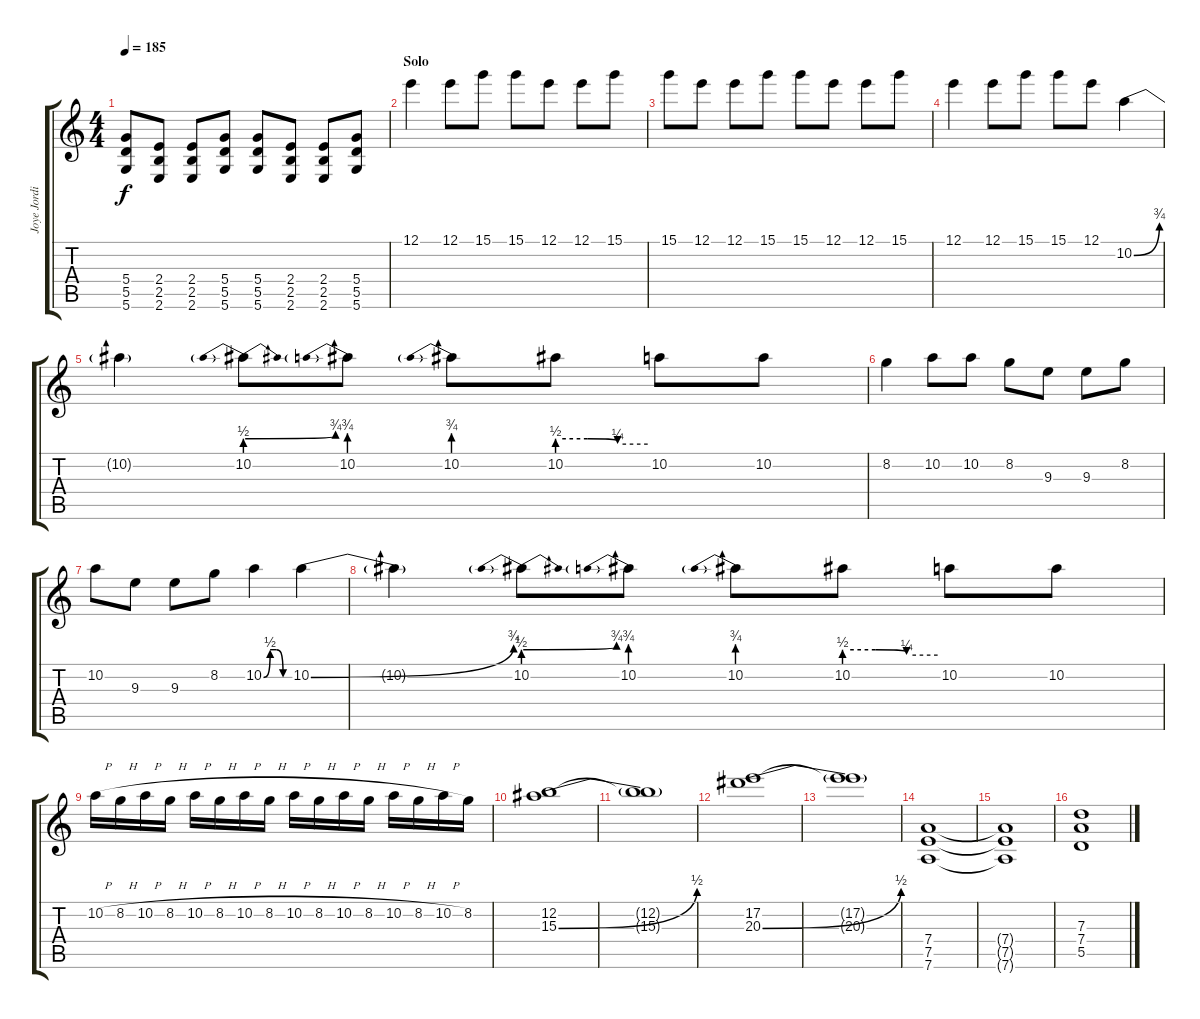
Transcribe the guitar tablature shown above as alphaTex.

\track ("Joye Jordisson" "Joye Jordi") {instrument distortionguitar}
\staff {score tabs}
\tuning (E4 B3 G3 D3 A2 D2) {hide}
\ts (4 4)
\tempo 185
\clef g2
\ks c
(5.4 5.5 5.6).8{dy f} (2.4 2.5 2.6).8 (2.4 2.5 2.6).8 (5.4 5.5 5.6).8 (5.4 5.5 5.6).8 (2.4 2.5 2.6).8 (2.4 2.5 2.6).8 (5.4 5.5 5.6).8 |
\section ("" "Solo")
12.1.4 12.1.8 15.1.8 15.1.8 12.1.8 12.1.8 15.1.8 |
15.1.8 12.1.8 12.1.8 15.1.8 15.1.8 12.1.8 12.1.8 15.1.8 |
12.1.4 12.1.8 15.1.8 15.1.8 12.1.8 10.2{be (bend 0 0 60 3)}.4 |
10.2{t}.4 10.2{be (prebendbend 0 2 60 3)}.8 10.2{be (prebend 0 3 60 3)}.8 10.2{be (prebend 0 3 60 3)}.8 10.2{be (custom 0 2 20 2 40 1 60 1)}.8 10.2.8 10.2.8 |
8.2.4 10.2.8 10.2.8 8.2.8 9.3.8 9.3.8 8.2.8 |
10.2.8 9.3.8 9.3.8 8.2.8 10.2{be (custom 0 0 15 2 30 2 45 0 60 0)}.4 10.2{be (bend 0 0 60 3)}.4 |
10.2{t}.4 10.2{be (prebendbend 0 2 60 3)}.8 10.2{be (prebend 0 3 60 3)}.8 10.2{be (prebend 0 3 60 3)}.8 10.2{be (custom 0 2 20 2 40 1 60 1)}.8 10.2.8 10.2.8 |
10.2{h}.16 8.2{h}.16 10.2{h}.16 8.2{h}.16 10.2{h}.16 8.2{h}.16 10.2{h}.16 8.2{h}.16 10.2{h}.16 8.2{h}.16 10.2{h}.16 8.2{h}.16 10.2{h}.16 8.2{h}.16 10.2{h}.16 8.2.16 |
(12.2 15.3{be (bend 0 0 60 2)}).1 |
(12.2{t} 15.3{t}).1 |
(17.2 20.3{be (bend 0 0 60 2)}).1 |
(17.2{t} 20.3{t}).1 |
(7.4 7.5 7.6).1 |
(7.4{t} 7.5{t} 7.6{t}).1 |
(7.3 7.4 5.5).1
